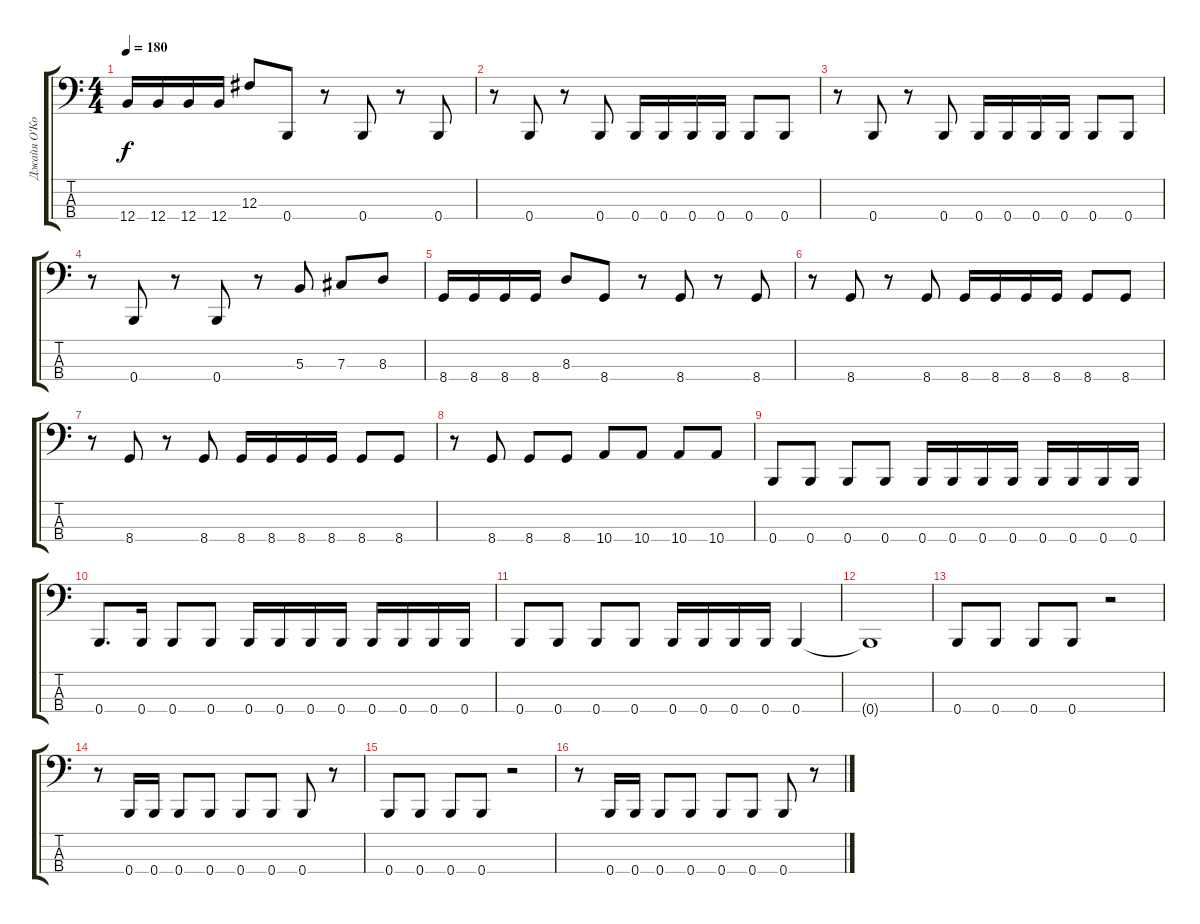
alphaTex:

\track ("Джайя О'Коннор" "Джайя О'Ко") {instrument electricbassfinger}
\staff {score tabs}
\tuning (E2 B1 Gb1 B0) {hide}
\ts (4 4)
\tempo 180
\clef f4
\ks c
12.4.16{dy f} 12.4.16 12.4.16 12.4.16 12.3.8 0.4.8 r.8 0.4.8 r.8 0.4.8 |
r.8 0.4.8 r.8 0.4.8 0.4.16 0.4.16 0.4.16 0.4.16 0.4.8 0.4.8 |
r.8 0.4.8 r.8 0.4.8 0.4.16 0.4.16 0.4.16 0.4.16 0.4.8 0.4.8 |
r.8 0.4.8 r.8 0.4.8 r.8 5.3.8 7.3.8 8.3.8 |
8.4.16 8.4.16 8.4.16 8.4.16 8.3.8 8.4.8 r.8 8.4.8 r.8 8.4.8 |
r.8 8.4.8 r.8 8.4.8 8.4.16 8.4.16 8.4.16 8.4.16 8.4.8 8.4.8 |
r.8 8.4.8 r.8 8.4.8 8.4.16 8.4.16 8.4.16 8.4.16 8.4.8 8.4.8 |
r.8 8.4.8 8.4.8 8.4.8 10.4.8 10.4.8 10.4.8 10.4.8 |
0.4.8 0.4.8 0.4.8 0.4.8 0.4.16 0.4.16 0.4.16 0.4.16 0.4.16 0.4.16 0.4.16 0.4.16 |
0.4.8{d} 0.4.16 0.4.8 0.4.8 0.4.16 0.4.16 0.4.16 0.4.16 0.4.16 0.4.16 0.4.16 0.4.16 |
0.4.8 0.4.8 0.4.8 0.4.8 0.4.16 0.4.16 0.4.16 0.4.16 0.4.4 |
0.4{t}.1 |
0.4.8 0.4.8 0.4.8 0.4.8 r.2 |
r.8 0.4.16 0.4.16 0.4.8 0.4.8 0.4.8 0.4.8 0.4.8 r.8 |
0.4.8 0.4.8 0.4.8 0.4.8 r.2 |
r.8 0.4.16 0.4.16 0.4.8 0.4.8 0.4.8 0.4.8 0.4.8 r.8
